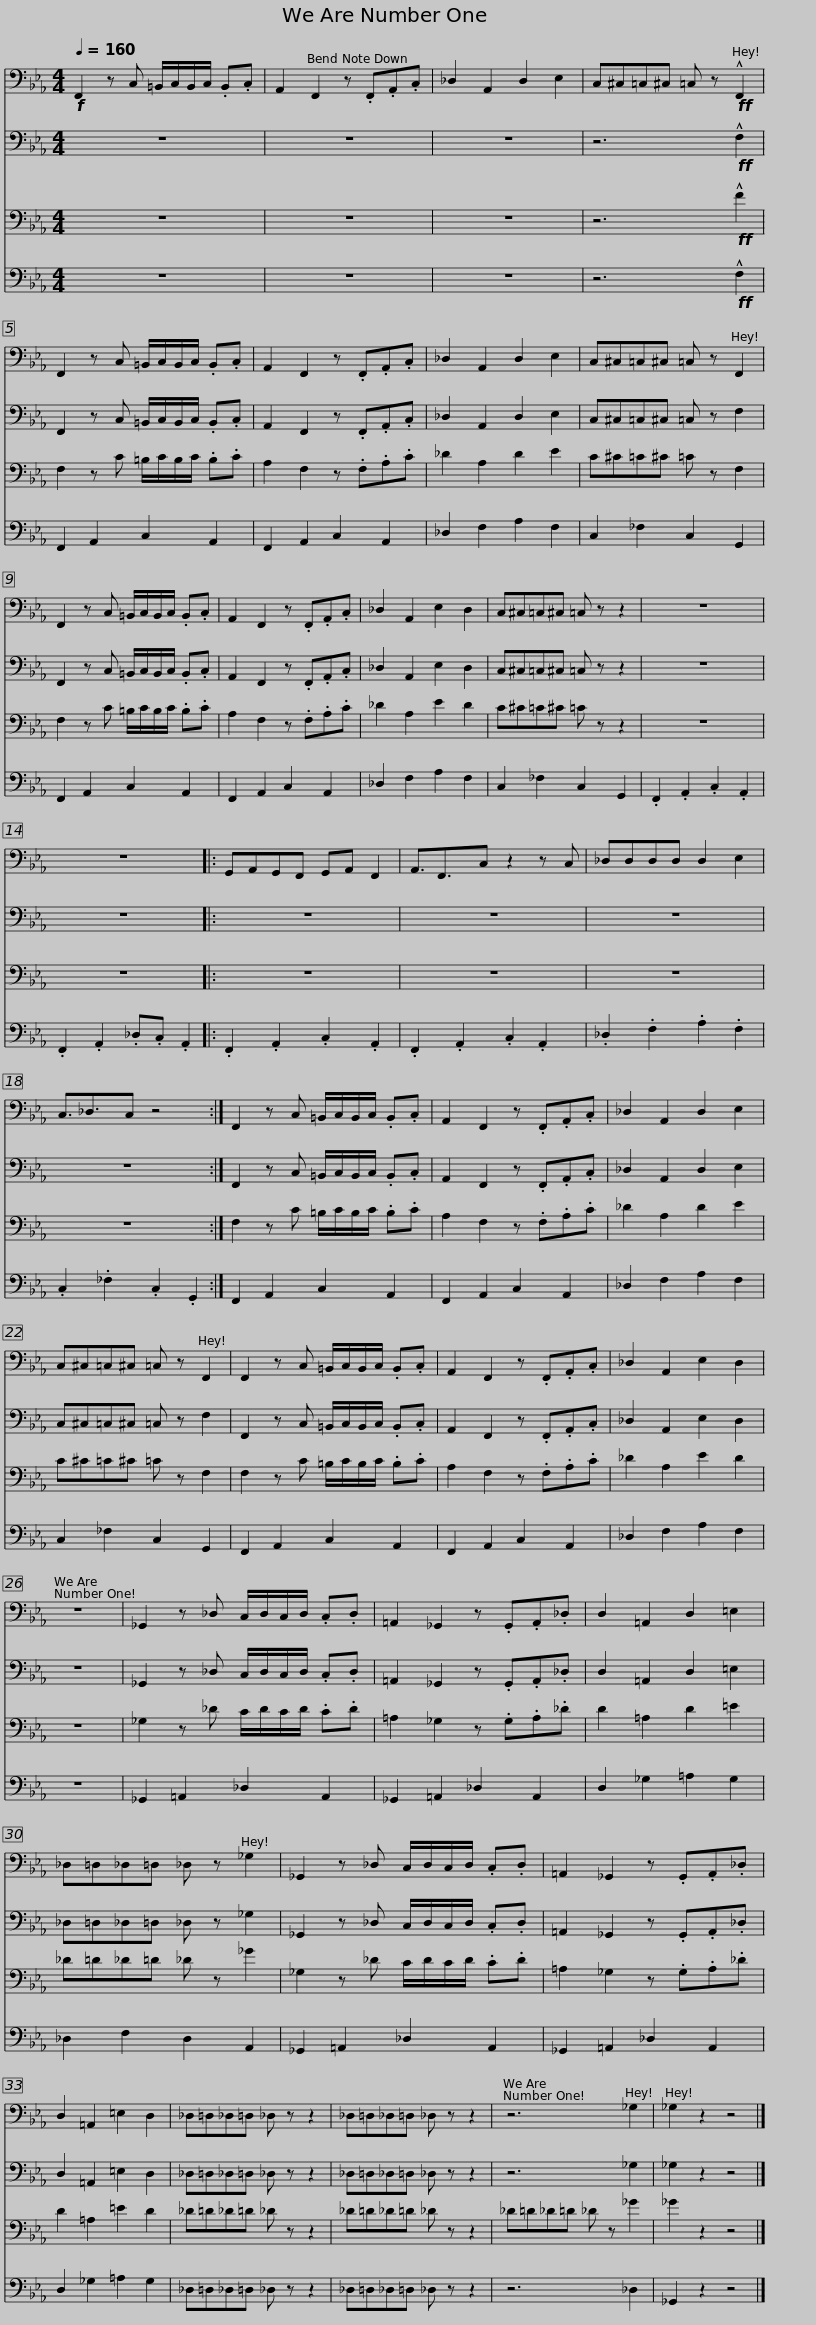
X:1
%%score 1 2 3 4
L:1/8
Q:1/4=160
M:4/4
I:linebreak $
K:Eb
V:1 bass
V:2 bass
V:3 bass
V:4 bass
V:1
!f! F,,2 z C, =B,,/C,/B,,/C,/ .B,,.C, | A,,2 F,,2 z .F,,.A,,.C, | _D,2 A,,2 D,2 E,2 | C,^C,=C,^C, =C, z!ff! !^!F,,2 | F,,2 z C, =B,,/C,/B,,/C,/ .B,,.C, |$ %5
 A,,2 F,,2 z .F,,.A,,.C, | _D,2 A,,2 D,2 E,2 | C,^C,=C,^C, =C, z F,,2 | F,,2 z C, =B,,/C,/B,,/C,/ .B,,.C, | A,,2 F,,2 z .F,,.A,,.C, | %10
 _D,2 A,,2 E,2 D,2 |$ C,^C,=C,^C, =C, z z2 | z8 | z8 |: G,,A,,G,,F,, G,,A,, F,,2 | %15
 A,,3/2F,,3/2C, z2 z C, | _D,D,D,D, D,2 E,2 |$ C,3/2_D,3/2C, z4 :| F,,2 z C, =B,,/C,/B,,/C,/ .B,,.C, | A,,2 F,,2 z .F,,.A,,.C, | %20
 _D,2 A,,2 D,2 E,2 | C,^C,=C,^C, =C, z F,,2 |$ F,,2 z C, =B,,/C,/B,,/C,/ .B,,.C, | A,,2 F,,2 z .F,,.A,,.C, | _D,2 A,,2 E,2 D,2 | %25
 z8 | _G,,2 z _D, C,/D,/C,/D,/ .C,.D, | =A,,2 _G,,2 z .G,,.A,,._D, |$ D,2 =A,,2 D,2 =E,2 | _D,=D,_D,=D, _D, z _G,2 | %30
 _G,,2 z _D, C,/D,/C,/D,/ .C,.D, | =A,,2 _G,,2 z .G,,.A,,._D, | D,2 =A,,2 =E,2 D,2 |$ _D,=D,_D,=D, _D, z z2 | _D,=D,_D,=D, _D, z z2 | %35
 z6 _G,2 | _G,2 z2 z4 |] %37
V:2
 z8 | z8 | z8 | z6!ff! !^!F,2 | F,,2 z C, =B,,/C,/B,,/C,/ .B,,.C, |$ %5
 A,,2 F,,2 z .F,,.A,,.C, | _D,2 A,,2 D,2 E,2 | C,^C,=C,^C, =C, z F,2 | F,,2 z C, =B,,/C,/B,,/C,/ .B,,.C, | A,,2 F,,2 z .F,,.A,,.C, | %10
 _D,2 A,,2 E,2 D,2 |$ C,^C,=C,^C, =C, z z2 | z8 | z8 |: z8 | %15
 z8 | z8 |$ z8 :| F,,2 z C, =B,,/C,/B,,/C,/ .B,,.C, | A,,2 F,,2 z .F,,.A,,.C, | %20
 _D,2 A,,2 D,2 E,2 | C,^C,=C,^C, =C, z F,2 |$ F,,2 z C, =B,,/C,/B,,/C,/ .B,,.C, | A,,2 F,,2 z .F,,.A,,.C, | _D,2 A,,2 E,2 D,2 | %25
 z8 | _G,,2 z _D, C,/D,/C,/D,/ .C,.D, | =A,,2 _G,,2 z .G,,.A,,._D, |$ D,2 =A,,2 D,2 =E,2 | _D,=D,_D,=D, _D, z _G,2 | %30
 _G,,2 z _D, C,/D,/C,/D,/ .C,.D, | =A,,2 _G,,2 z .G,,.A,,._D, | D,2 =A,,2 =E,2 D,2 |$ _D,=D,_D,=D, _D, z z2 | _D,=D,_D,=D, _D, z z2 | %35
 z6 _G,2 | _G,2 z2 z4 |] %37
V:3
 z8 | z8 | z8 | z6!ff! !^!F2 | F,2 z C =B,/C/B,/C/ .B,.C |$ %5
 A,2 F,2 z .F,.A,.C | _D2 A,2 D2 E2 | C^C=C^C =C z F,2 | F,2 z C =B,/C/B,/C/ .B,.C | A,2 F,2 z .F,.A,.C | %10
 _D2 A,2 E2 D2 |$ C^C=C^C =C z z2 | z8 | z8 |: z8 | %15
 z8 | z8 |$ z8 :| F,2 z C =B,/C/B,/C/ .B,.C | A,2 F,2 z .F,.A,.C | %20
 _D2 A,2 D2 E2 | C^C=C^C =C z F,2 |$ F,2 z C =B,/C/B,/C/ .B,.C | A,2 F,2 z .F,.A,.C | _D2 A,2 E2 D2 | %25
 z8 | _G,2 z _D C/D/C/D/ .C.D | =A,2 _G,2 z .G,.A,._D |$ D2 =A,2 D2 =E2 | _D=D_D=D _D z _G2 | %30
 _G,2 z _D C/D/C/D/ .C.D | =A,2 _G,2 z .G,.A,._D | D2 =A,2 =E2 D2 |$ _D=D_D=D _D z z2 | _D=D_D=D _D z z2 | %35
 _D=D_D=D _D z _G2 | _G2 z2 z4 |] %37
V:4
 z8 | z8 | z8 | z6!ff! !^!F,2 | F,,2 A,,2 C,2 A,,2 |$ %5
 F,,2 A,,2 C,2 A,,2 | _D,2 F,2 A,2 F,2 | C,2 _F,2 C,2 G,,2 | F,,2 A,,2 C,2 A,,2 | F,,2 A,,2 C,2 A,,2 | %10
 _D,2 F,2 A,2 F,2 |$ C,2 _F,2 C,2 G,,2 | .F,,2 .A,,2 .C,2 .A,,2 | .F,,2 .A,,2 ._D,.C, .A,,2 |: .F,,2 .A,,2 .C,2 .A,,2 | %15
 .F,,2 .A,,2 .C,2 .A,,2 | ._D,2 .F,2 .A,2 .F,2 |$ .C,2 ._F,2 .C,2 .G,,2 :| F,,2 A,,2 C,2 A,,2 | F,,2 A,,2 C,2 A,,2 | %20
 _D,2 F,2 A,2 F,2 | C,2 _F,2 C,2 G,,2 |$ F,,2 A,,2 C,2 A,,2 | F,,2 A,,2 C,2 A,,2 | _D,2 F,2 A,2 F,2 | %25
 z8 | _G,,2 =A,,2 _D,2 A,,2 | _G,,2 =A,,2 _D,2 A,,2 |$ D,2 _G,2 =A,2 G,2 | _D,2 F,2 D,2 A,,2 | %30
 _G,,2 =A,,2 _D,2 A,,2 | _G,,2 =A,,2 _D,2 A,,2 | D,2 _G,2 =A,2 G,2 |$ _D,=D,_D,=D, _D, z z2 | _D,=D,_D,=D, _D, z z2 | %35
 z6 _D,2 | _G,,2 z2 z4 |] %37
